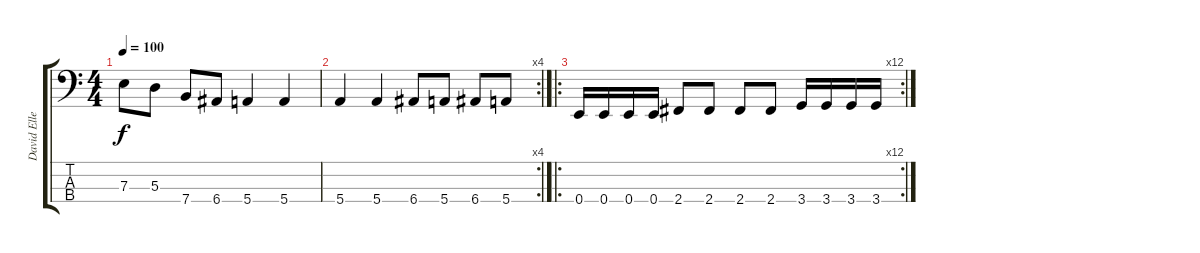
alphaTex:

\track ("David Ellefson" "David Elle") {instrument electricbasspick}
\staff {score tabs}
\tuning (G2 D2 A1 E1) {hide}
\ts (4 4)
\tempo 100
\clef f4
\ks c
7.3.8{dy f} 5.3.8 7.4.8 6.4.8 5.4.4 5.4.4 |
\rc 4
5.4.4 5.4.4 6.4.8 5.4.8 6.4.8 5.4.8 |
\ro
\rc 12
0.4.16 0.4.16 0.4.16 0.4.16 2.4.8 2.4.8 2.4.8 2.4.8 3.4.16 3.4.16 3.4.16 3.4.16
